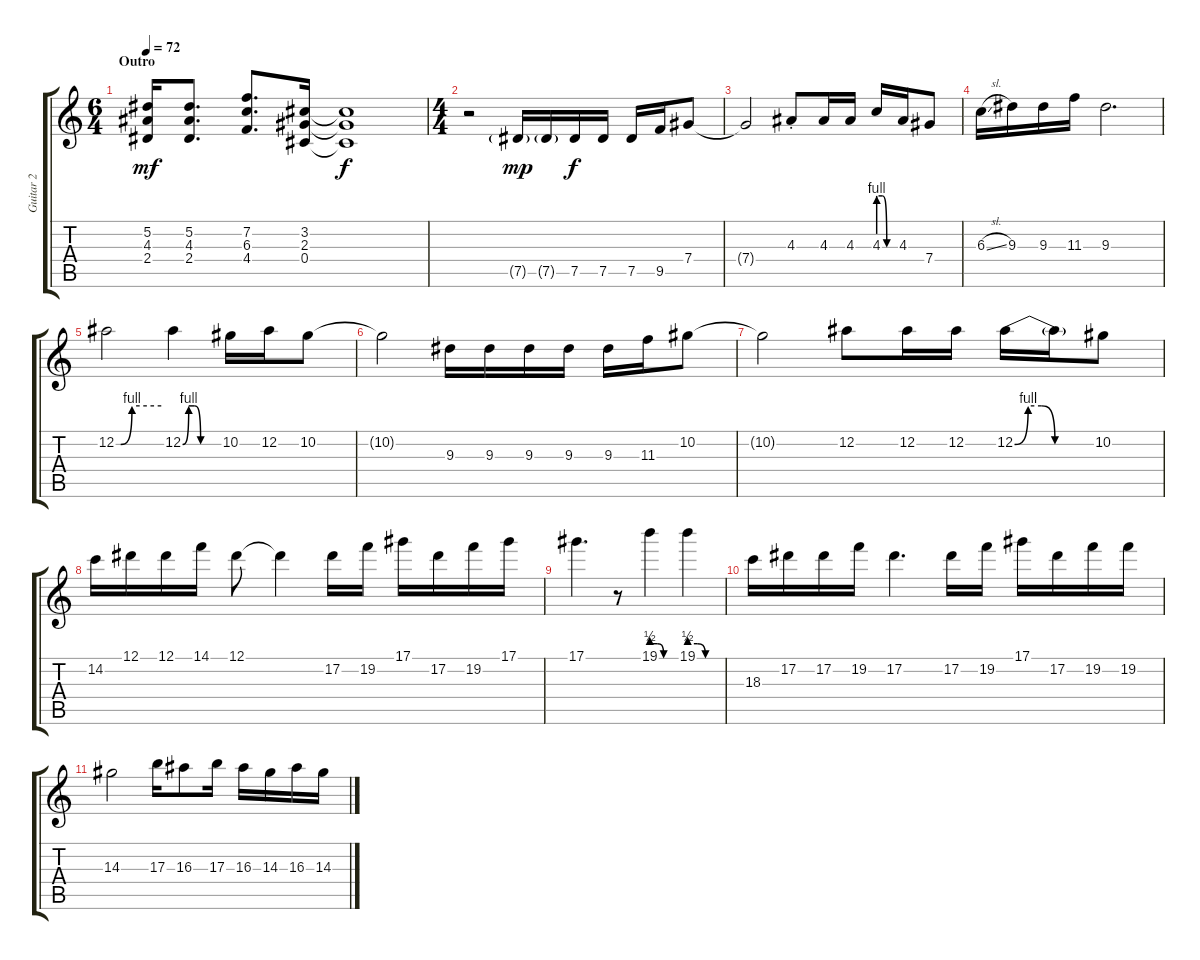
\track ("Guitar 2" "Guitar 2") {instrument electricguitarjazz}
\staff {score tabs}
\tuning (Eb4 Bb3 Gb3 Db3 Ab2 Eb2) {hide}
\ts (6 4)
\section ("" "Outro")
\tempo 72
\clef g2
\ks c
(5.2 4.3 2.4).16{dy mf} (5.2 4.3 2.4).8{d} (7.2 6.3 4.4).8{d} (3.2 2.3 0.4).16 (3.2{t} 2.3{t} 0.4{t}).1{dy f} |
\ts (4 4)
r.2 7.5{g}.16{dy mp} 7.5{g}.16 7.5.16{dy f} 7.5.16 7.5.16 9.5.16 7.4.8 |
7.4{t}.2 4.3{st}.8 4.3.16 4.3.16 4.3{be (custom 0 4 15 4 30 0 60 0)}.16 4.3.16 7.4.8 |
6.3{sl}.16 9.3.16 9.3.16 11.3.16 9.3.2{d} |
12.2{be (custom 0 0 6 0 21 4 60 4)}.2 12.2{be (custom 0 0 10 4 20 4 30 0 60 0)}.4 10.2.16 12.2.16 10.2.8 |
10.2{t}.2 9.3.16 9.3.16 9.3.16 9.3.16 9.3.16 11.3.16 10.2.8 |
10.2{t}.2 12.2.8 12.2.16 12.2.16 12.2{be (custom 0 0 10 4 20 4 30 0 60 0)}.16 12.2{t}.16 10.2.8 |
14.2.16 12.1.16 12.1.16 14.1.16 12.1.8 12.1{t}.4 17.2.16 19.2.16 17.1.16 17.2.16 19.2.16 17.1.16 |
17.1.4{d} r.8 19.1{be (custom 0 2 15 2 30 0 60 0)}.4 19.1{be (custom 0 2 15 2 30 0 60 0)}.4 |
18.3.16{volume 0} 17.2.16 17.2.16 19.2.16 17.2.4{d} 17.2.16 19.2.16 17.1.16 17.2.16 19.2.16 19.2.16 |
14.3.2 17.3.16 16.3.8 17.3.16 16.3.16 14.3.16 16.3.16 14.3.16
